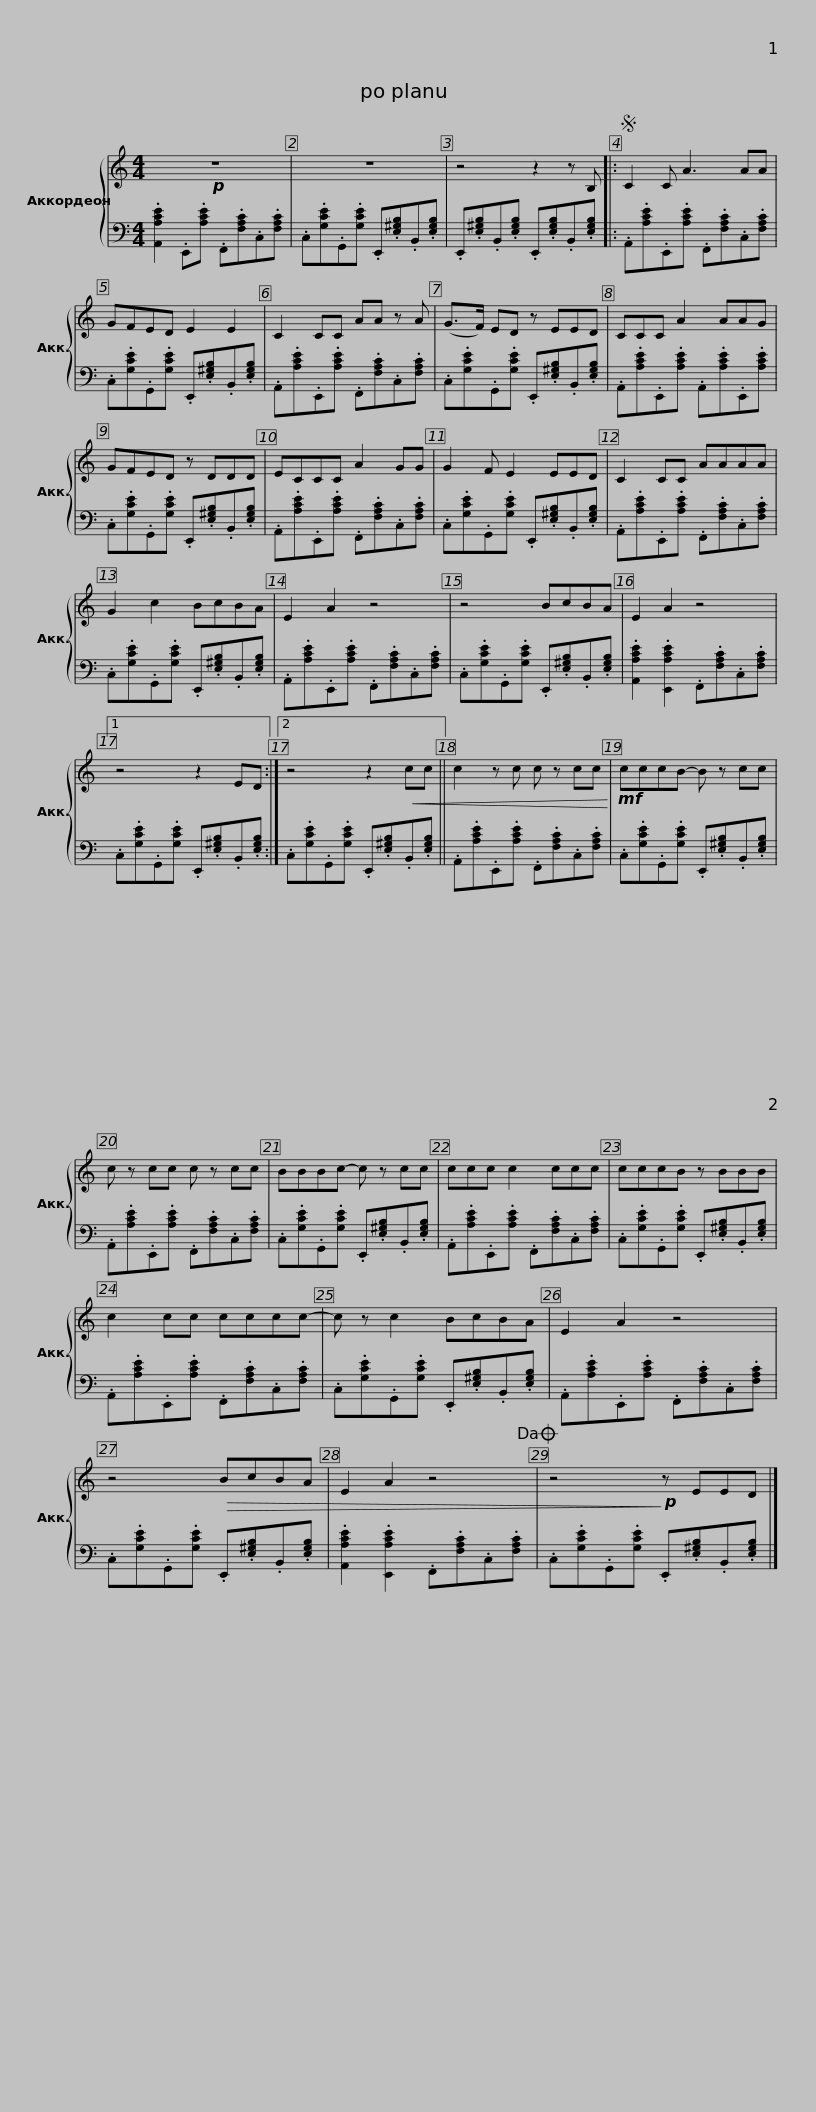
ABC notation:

X:1
%%score { 1 | 2 }
L:1/8
M:4/4
I:linebreak $
K:C
V:1 treble
V:2 bass
V:1
!p! z8 | z8 | z4 z2 z B, |:S C2 C A3 AA | GFED E2 E2 |$ %5
 C2 CC AA z A | (G>F) ED z EED | CCC A2 AAG | GFED z DDD | ECCC A2 GG |$ %10
 G2 F E2 EED | C2 CC AAAA | G2 c2 BcBA | E2 A2 z4 | z4 BcBA |$ %15
 E2 A2 z4 |1 z4 z2 ED :|2 z4 z2!<(! cc || c2 z c c z cc!<)! |!mf! cccB- B z cc |$ %20
 c z cc c z cc | BBBc- c z cc | ccc c2 ccc | cccB z BBB | c2 cc cccc- |$ %25
 c z c2 BcBA | E2 A2 z4 | z4!>(! BcBA | E2 A2 z4!dacoda! | z4!>)!!p! z EED |] %30
V:2
 .[A,,A,CE]2 .E,,.[A,CE] .F,,.[F,A,C].C,.[F,A,C] | .C,.[G,CE].G,,.[G,CE] .E,,.[E,^G,B,].B,,.[E,G,B,] | .E,,.[E,^G,B,].B,,.[E,G,B,] .E,,.[E,G,B,].B,,.[E,G,B,] |: .A,,.[A,CE].E,,.[A,CE] .F,,.[F,A,C].C,.[F,A,C] | .C,.[G,CE].G,,.[G,CE] .E,,.[E,^G,B,].B,,.[E,G,B,] |$ %5
 .A,,.[A,CE].E,,.[A,CE] .F,,.[F,A,C].C,.[F,A,C] | .C,.[G,CE].G,,.[G,CE] .E,,.[E,^G,B,].B,,.[E,G,B,] | .A,,.[A,CE].E,,.[A,CE] .A,,.[A,CE].E,,.[A,CE] | .C,.[G,CE].G,,.[G,CE] .E,,.[E,^G,B,].B,,.[E,G,B,] | .A,,.[A,CE].E,,.[A,CE] .F,,.[F,A,C].C,.[F,A,C] |$ %10
 .C,.[G,CE].G,,.[G,CE] .E,,.[E,^G,B,].B,,.[E,G,B,] | .A,,.[A,CE].E,,.[A,CE] .F,,.[F,A,C].C,.[F,A,C] | .C,.[G,CE].G,,.[G,CE] .E,,.[E,^G,B,].B,,.[E,G,B,] | .A,,.[A,CE].E,,.[A,CE] .F,,.[F,A,C].C,.[F,A,C] | .C,.[G,CE].G,,.[G,CE] .E,,.[E,^G,B,].B,,.[E,G,B,] |$ %15
 .[A,,A,CE]2 .[E,,A,CE]2 .F,,.[F,A,C].C,.[F,A,C] |1 .C,.[G,CE].G,,.[G,CE] .E,,.[E,^G,B,].B,,.[E,G,B,] :|2 .C,.[G,CE].G,,.[G,CE] .E,,.[E,^G,B,].B,,.[E,G,B,] || .A,,.[A,CE].E,,.[A,CE] .F,,.[F,A,C].C,.[F,A,C] | .C,.[G,CE].G,,.[G,CE] .E,,.[E,^G,B,].B,,.[E,G,B,] |$ %20
 .A,,.[A,CE].E,,.[A,CE] .F,,.[F,A,C].C,.[F,A,C] | .C,.[G,CE].G,,.[G,CE] .E,,.[E,^G,B,].B,,.[E,G,B,] | .A,,.[A,CE].E,,.[A,CE] .F,,.[F,A,C].C,.[F,A,C] | .C,.[G,CE].G,,.[G,CE] .E,,.[E,^G,B,].B,,.[E,G,B,] | .A,,.[A,CE].E,,.[A,CE] .F,,.[F,A,C].C,.[F,A,C] |$ %25
 .C,.[G,CE].G,,.[G,CE] .E,,.[E,^G,B,].B,,.[E,G,B,] | .A,,.[A,CE].E,,.[A,CE] .F,,.[F,A,C].C,.[F,A,C] | .C,.[G,CE].G,,.[G,CE] .E,,.[E,^G,B,].B,,.[E,G,B,] | .[A,,A,CE]2 .[E,,A,CE]2 .F,,.[F,A,C].C,.[F,A,C] | .C,.[G,CE].G,,.[G,CE] .E,,.[E,^G,B,].B,,.[E,G,B,] |] %30
